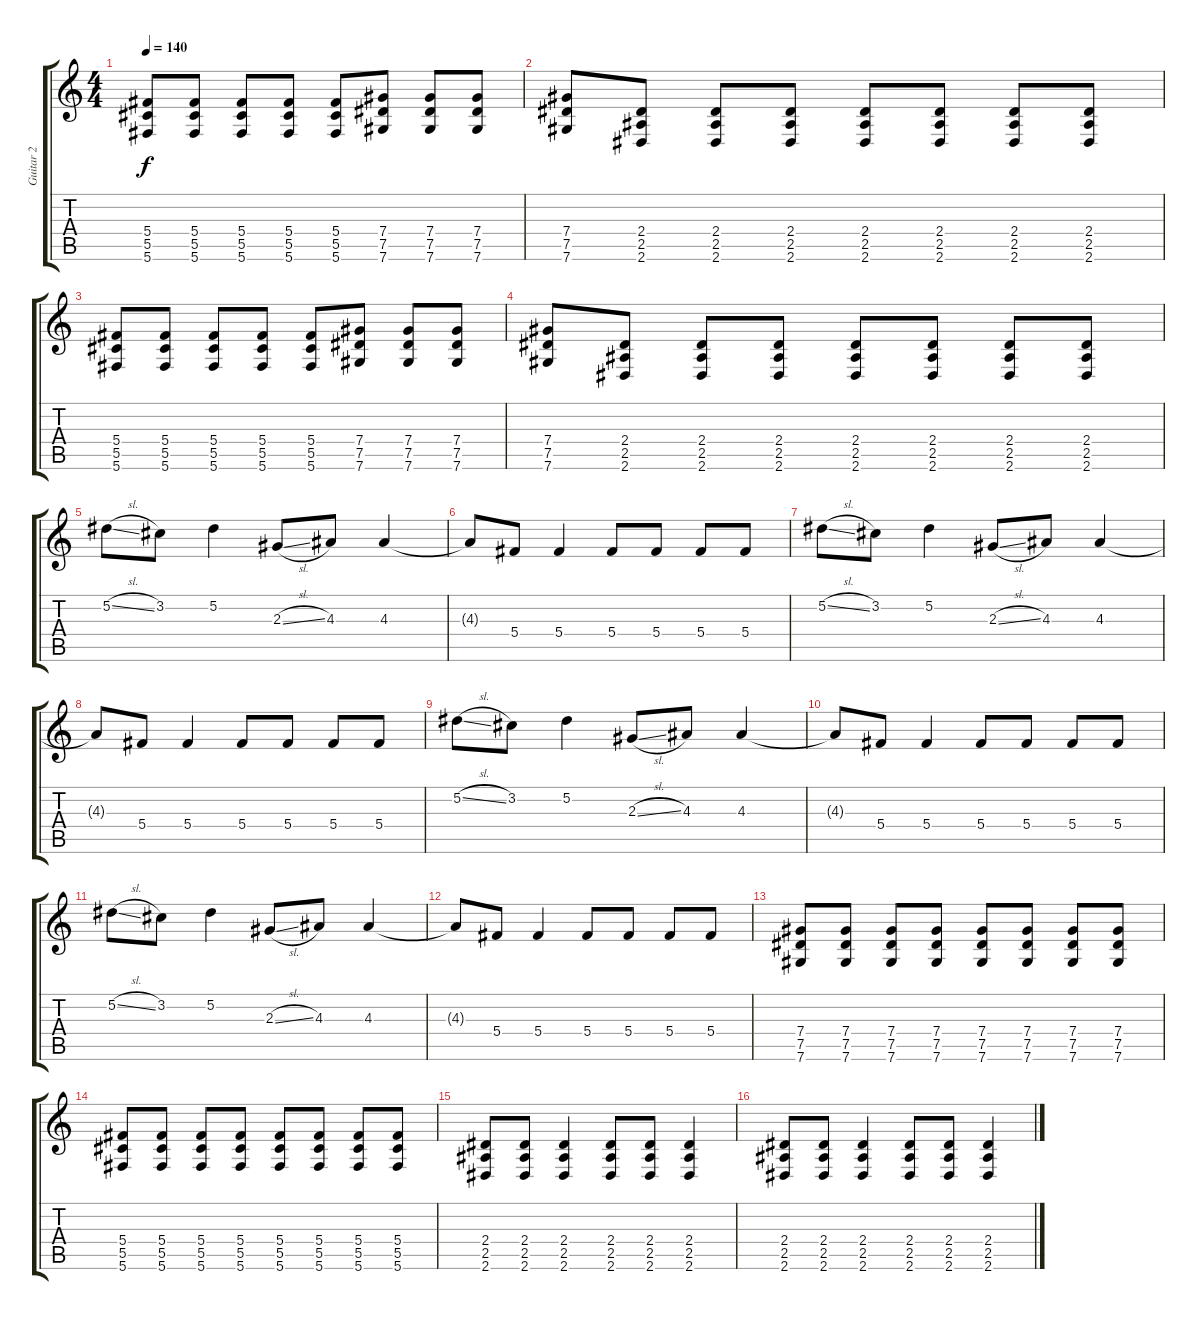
\track ("Guitar 2" "Guitar 2") {instrument overdrivenguitar}
\staff {score tabs}
\tuning (Eb4 Bb3 Gb3 Db3 Ab2 Db2) {hide}
\ts (4 4)
\tempo 140
\clef g2
\ks c
(5.4 5.5 5.6).8{dy f} (5.4 5.5 5.6).8 (5.4 5.5 5.6).8 (5.4 5.5 5.6).8 (5.4 5.5 5.6).8 (7.4 7.5 7.6).8 (7.4 7.5 7.6).8 (7.4 7.5 7.6).8 |
(7.4 7.5 7.6).8 (2.4 2.5 2.6).8 (2.4 2.5 2.6).8 (2.4 2.5 2.6).8 (2.4 2.5 2.6).8 (2.4 2.5 2.6).8 (2.4 2.5 2.6).8 (2.4 2.5 2.6).8 |
(5.4 5.5 5.6).8 (5.4 5.5 5.6).8 (5.4 5.5 5.6).8 (5.4 5.5 5.6).8 (5.4 5.5 5.6).8 (7.4 7.5 7.6).8 (7.4 7.5 7.6).8 (7.4 7.5 7.6).8 |
(7.4 7.5 7.6).8 (2.4 2.5 2.6).8 (2.4 2.5 2.6).8 (2.4 2.5 2.6).8 (2.4 2.5 2.6).8 (2.4 2.5 2.6).8 (2.4 2.5 2.6).8 (2.4 2.5 2.6).8 |
5.2{sl}.8 3.2.8 5.2.4 2.3{sl}.8 4.3.8 4.3.4 |
4.3{t}.8 5.4.8 5.4.4 5.4.8 5.4.8 5.4.8 5.4.8 |
5.2{sl}.8 3.2.8 5.2.4 2.3{sl}.8 4.3.8 4.3.4 |
4.3{t}.8 5.4.8 5.4.4 5.4.8 5.4.8 5.4.8 5.4.8 |
5.2{sl}.8 3.2.8 5.2.4 2.3{sl}.8 4.3.8 4.3.4 |
4.3{t}.8 5.4.8 5.4.4 5.4.8 5.4.8 5.4.8 5.4.8 |
5.2{sl}.8 3.2.8 5.2.4 2.3{sl}.8 4.3.8 4.3.4 |
4.3{t}.8 5.4.8 5.4.4 5.4.8 5.4.8 5.4.8 5.4.8 |
(7.4 7.5 7.6).8 (7.4 7.5 7.6).8 (7.4 7.5 7.6).8 (7.4 7.5 7.6).8 (7.4 7.5 7.6).8 (7.4 7.5 7.6).8 (7.4 7.5 7.6).8 (7.4 7.5 7.6).8 |
(5.4 5.5 5.6).8 (5.4 5.5 5.6).8 (5.4 5.5 5.6).8 (5.4 5.5 5.6).8 (5.4 5.5 5.6).8 (5.4 5.5 5.6).8 (5.4 5.5 5.6).8 (5.4 5.5 5.6).8 |
(2.4 2.5 2.6).8 (2.4 2.5 2.6).8 (2.4 2.5 2.6).4 (2.4 2.5 2.6).8 (2.4 2.5 2.6).8 (2.4 2.5 2.6).4 |
(2.4 2.5 2.6).8 (2.4 2.5 2.6).8 (2.4 2.5 2.6).4 (2.4 2.5 2.6).8 (2.4 2.5 2.6).8 (2.4 2.5 2.6).4
